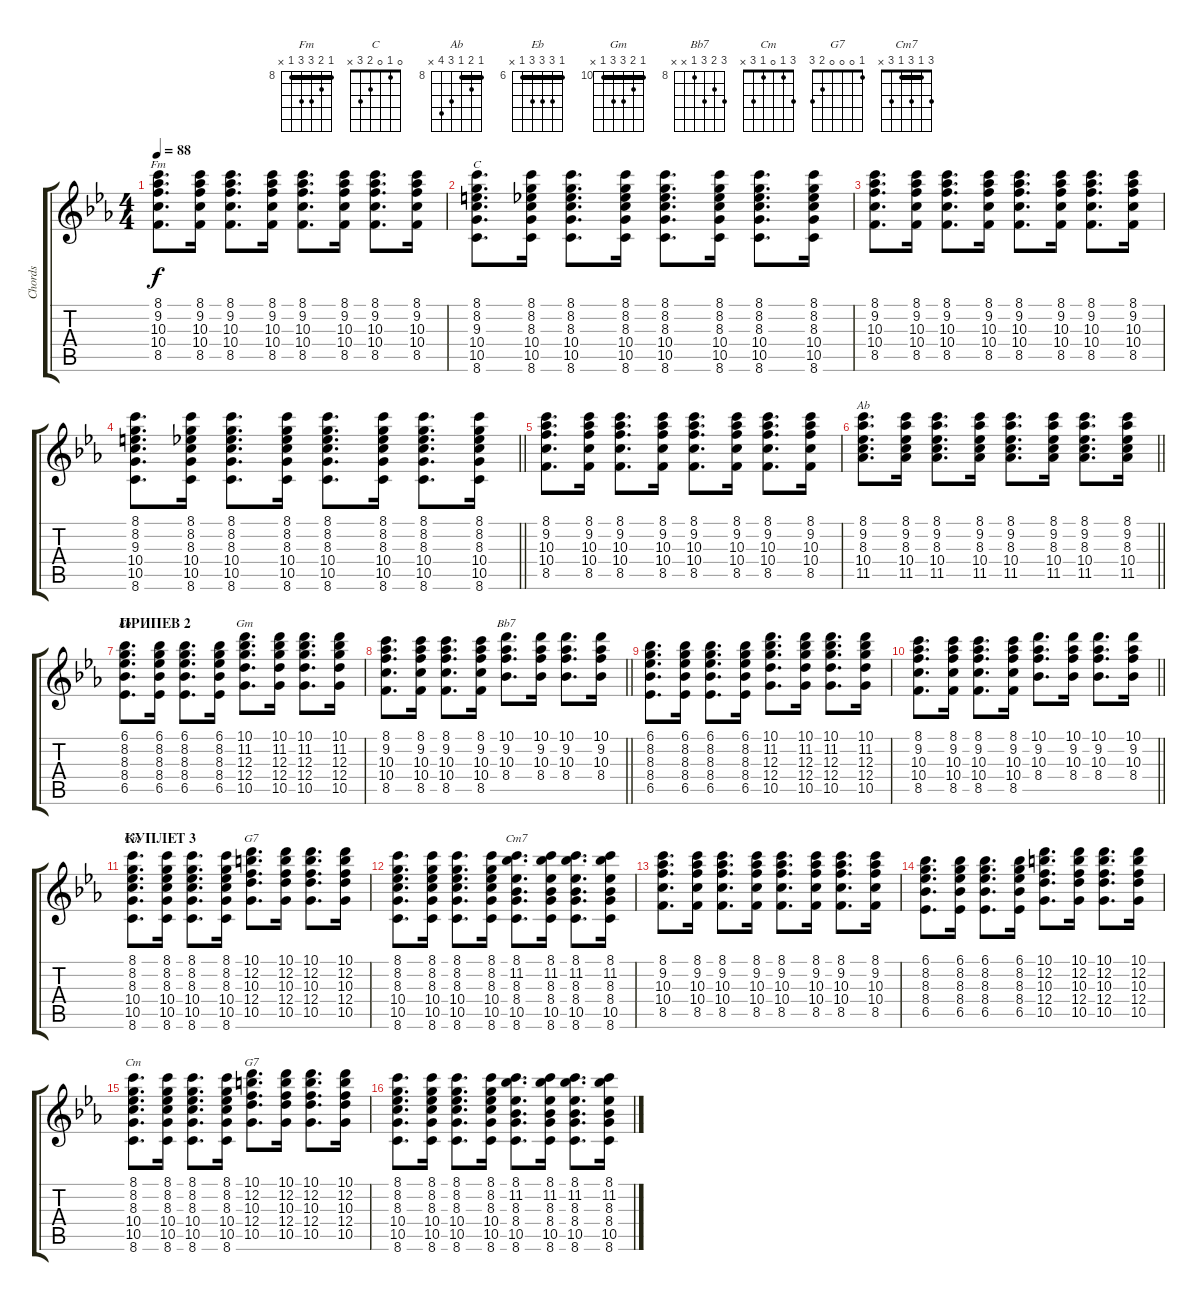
\track ("Chords" "Chords") {instrument acousticguitarsteel}
\staff {score tabs}
\tuning (E4 B3 G3 D3 A2 E2) {hide}
\chord ("Fm" 8 9 10 10 8 x) {firstfret 8 barre 8}
\chord ("C" 0 1 0 2 3 x)
\chord ("Ab" 8 9 8 10 11 x) {firstfret 8 barre 8}
\chord ("Eb" 6 8 8 8 6 x) {firstfret 6 barre 6}
\chord ("Gm" 10 11 12 12 10 x) {firstfret 10 barre 10}
\chord ("Bb7" 10 9 10 8 x x) {firstfret 8}
\chord ("Cm" 8 8 8 10 10 8) {firstfret 8 barre 8}
\chord ("G7" 10 12 10 12 10 x) {firstfret 10 barre 10}
\chord ("Cm7" 3 1 3 1 3 x) {barre 1}
\chord ("Cm" 3 1 0 1 3 x)
\chord ("G7" 1 0 0 0 2 3)
\ts (4 4)
\tempo 88
\clef g2
\ks cminor
(8.1 9.2 10.3 10.4 8.5).8{d ch "Fm" dy f} (8.1 9.2 10.3 10.4 8.5).16 (8.1 9.2 10.3 10.4 8.5).8{d} (8.1 9.2 10.3 10.4 8.5).16 (8.1 9.2 10.3 10.4 8.5).8{d} (8.1 9.2 10.3 10.4 8.5).16 (8.1 9.2 10.3 10.4 8.5).8{d} (8.1 9.2 10.3 10.4 8.5).16 |
(8.1 8.2 9.3 10.4 10.5 8.6).8{d ch "C"} (8.1 8.2 8.3 10.4 10.5 8.6).16 (8.1 8.2 8.3 10.4 10.5 8.6).8{d} (8.1 8.2 8.3 10.4 10.5 8.6).16 (8.1 8.2 8.3 10.4 10.5 8.6).8{d} (8.1 8.2 8.3 10.4 10.5 8.6).16 (8.1 8.2 8.3 10.4 10.5 8.6).8{d} (8.1 8.2 8.3 10.4 10.5 8.6).16 |
(8.1 9.2 10.3 10.4 8.5).8{d} (8.1 9.2 10.3 10.4 8.5).16 (8.1 9.2 10.3 10.4 8.5).8{d} (8.1 9.2 10.3 10.4 8.5).16 (8.1 9.2 10.3 10.4 8.5).8{d} (8.1 9.2 10.3 10.4 8.5).16 (8.1 9.2 10.3 10.4 8.5).8{d} (8.1 9.2 10.3 10.4 8.5).16 |
\barLineRight lightlight
(8.1 8.2 9.3 10.4 10.5 8.6).8{d} (8.1 8.2 8.3 10.4 10.5 8.6).16 (8.1 8.2 8.3 10.4 10.5 8.6).8{d} (8.1 8.2 8.3 10.4 10.5 8.6).16 (8.1 8.2 8.3 10.4 10.5 8.6).8{d} (8.1 8.2 8.3 10.4 10.5 8.6).16 (8.1 8.2 8.3 10.4 10.5 8.6).8{d} (8.1 8.2 8.3 10.4 10.5 8.6).16 |
(8.1 9.2 10.3 10.4 8.5).8{d} (8.1 9.2 10.3 10.4 8.5).16 (8.1 9.2 10.3 10.4 8.5).8{d} (8.1 9.2 10.3 10.4 8.5).16 (8.1 9.2 10.3 10.4 8.5).8{d} (8.1 9.2 10.3 10.4 8.5).16 (8.1 9.2 10.3 10.4 8.5).8{d} (8.1 9.2 10.3 10.4 8.5).16 |
\barLineRight lightlight
(8.1 9.2 8.3 10.4 11.5).8{d ch "Ab"} (8.1 9.2 8.3 10.4 11.5).16 (8.1 9.2 8.3 10.4 11.5).8{d} (8.1 9.2 8.3 10.4 11.5).16 (8.1 9.2 8.3 10.4 11.5).8{d} (8.1 9.2 8.3 10.4 11.5).16 (8.1 9.2 8.3 10.4 11.5).8{d} (8.1 9.2 8.3 10.4 11.5).16 |
\section ("" "ПРИПЕВ 2")
(6.1 8.2 8.3 8.4 6.5).8{d ch "Eb"} (6.1 8.2 8.3 8.4 6.5).16 (6.1 8.2 8.3 8.4 6.5).8{d} (6.1 8.2 8.3 8.4 6.5).16 (10.1 11.2 12.3 12.4 10.5).8{d ch "Gm"} (10.1 11.2 12.3 12.4 10.5).16 (10.1 11.2 12.3 12.4 10.5).8{d} (10.1 11.2 12.3 12.4 10.5).16 |
\barLineRight lightlight
(8.1 9.2 10.3 10.4 8.5).8{d} (8.1 9.2 10.3 10.4 8.5).16 (8.1 9.2 10.3 10.4 8.5).8{d} (8.1 9.2 10.3 10.4 8.5).16 (10.1 9.2 10.3 8.4).8{d ch "Bb7"} (10.1 9.2 10.3 8.4).16 (10.1 9.2 10.3 8.4).8{d} (10.1 9.2 10.3 8.4).16 |
(6.1 8.2 8.3 8.4 6.5).8{d} (6.1 8.2 8.3 8.4 6.5).16 (6.1 8.2 8.3 8.4 6.5).8{d} (6.1 8.2 8.3 8.4 6.5).16 (10.1 11.2 12.3 12.4 10.5).8{d} (10.1 11.2 12.3 12.4 10.5).16 (10.1 11.2 12.3 12.4 10.5).8{d} (10.1 11.2 12.3 12.4 10.5).16 |
\barLineRight lightlight
(8.1 9.2 10.3 10.4 8.5).8{d} (8.1 9.2 10.3 10.4 8.5).16 (8.1 9.2 10.3 10.4 8.5).8{d} (8.1 9.2 10.3 10.4 8.5).16 (10.1 9.2 10.3 8.4).8{d} (10.1 9.2 10.3 8.4).16 (10.1 9.2 10.3 8.4).8{d} (10.1 9.2 10.3 8.4).16 |
\section ("" "КУПЛЕТ 3")
(8.1 8.2 8.3 10.4 10.5 8.6).8{d ch "Cm"} (8.1 8.2 8.3 10.4 10.5 8.6).16 (8.1 8.2 8.3 10.4 10.5 8.6).8{d} (8.1 8.2 8.3 10.4 10.5 8.6).16 (10.1 12.2 10.3 12.4 10.5).8{d ch "G7"} (10.1 12.2 10.3 12.4 10.5).16 (10.1 12.2 10.3 12.4 10.5).8{d} (10.1 12.2 10.3 12.4 10.5).16 |
(8.1 8.2 8.3 10.4 10.5 8.6).8{d} (8.1 8.2 8.3 10.4 10.5 8.6).16 (8.1 8.2 8.3 10.4 10.5 8.6).8{d} (8.1 8.2 8.3 10.4 10.5 8.6).16 (8.1 11.2 8.3 8.4 10.5 8.6).8{d ch "Cm7"} (8.1 11.2 8.3 8.4 10.5 8.6).16 (8.1 11.2 8.3 8.4 10.5 8.6).8{d} (8.1 11.2 8.3 8.4 10.5 8.6).16 |
(8.1 9.2 10.3 10.4 8.5).8{d} (8.1 9.2 10.3 10.4 8.5).16 (8.1 9.2 10.3 10.4 8.5).8{d} (8.1 9.2 10.3 10.4 8.5).16 (8.1 9.2 10.3 10.4 8.5).8{d} (8.1 9.2 10.3 10.4 8.5).16 (8.1 9.2 10.3 10.4 8.5).8{d} (8.1 9.2 10.3 10.4 8.5).16 |
(6.1 8.2 8.3 8.4 6.5).8{d} (6.1 8.2 8.3 8.4 6.5).16 (6.1 8.2 8.3 8.4 6.5).8{d} (6.1 8.2 8.3 8.4 6.5).16 (10.1 12.2 10.3 12.4 10.5).8{d} (10.1 12.2 10.3 12.4 10.5).16 (10.1 12.2 10.3 12.4 10.5).8{d} (10.1 12.2 10.3 12.4 10.5).16 |
(8.1 8.2 8.3 10.4 10.5 8.6).8{d ch "Cm"} (8.1 8.2 8.3 10.4 10.5 8.6).16 (8.1 8.2 8.3 10.4 10.5 8.6).8{d} (8.1 8.2 8.3 10.4 10.5 8.6).16 (10.1 12.2 10.3 12.4 10.5).8{d ch "G7"} (10.1 12.2 10.3 12.4 10.5).16 (10.1 12.2 10.3 12.4 10.5).8{d} (10.1 12.2 10.3 12.4 10.5).16 |
(8.1 8.2 8.3 10.4 10.5 8.6).8{d} (8.1 8.2 8.3 10.4 10.5 8.6).16 (8.1 8.2 8.3 10.4 10.5 8.6).8{d} (8.1 8.2 8.3 10.4 10.5 8.6).16 (8.1 11.2 8.3 8.4 10.5 8.6).8{d} (8.1 11.2 8.3 8.4 10.5 8.6).16 (8.1 11.2 8.3 8.4 10.5 8.6).8{d} (8.1 11.2 8.3 8.4 10.5 8.6).16
